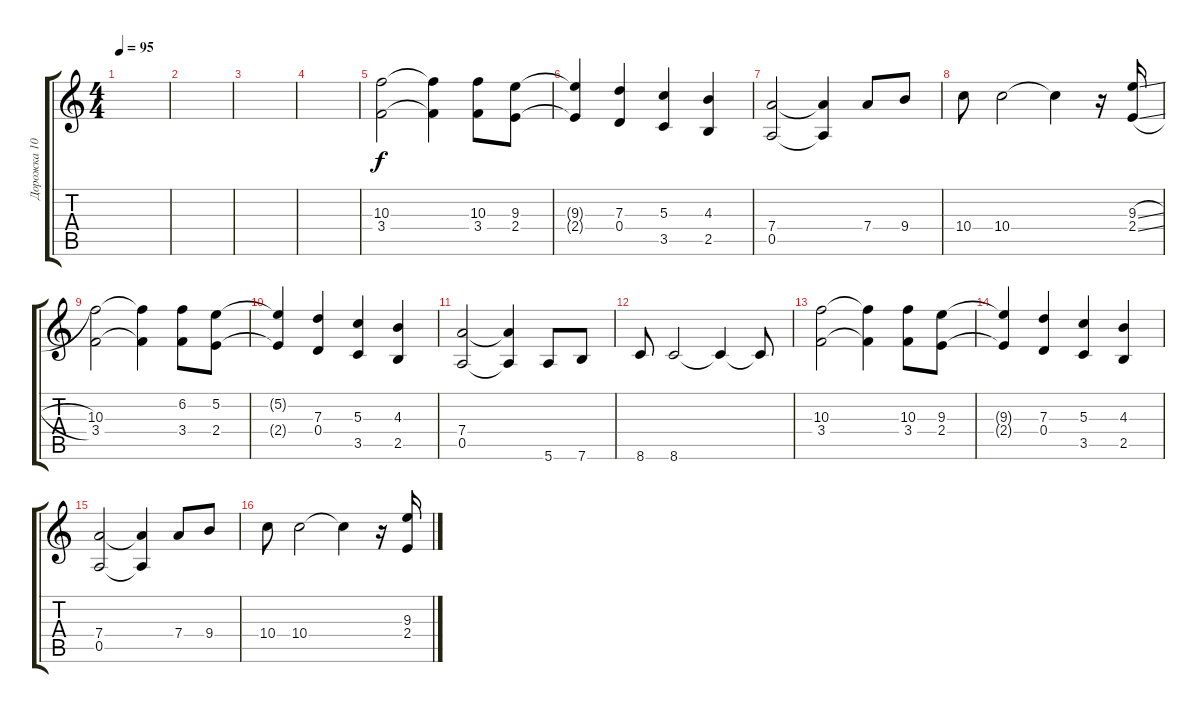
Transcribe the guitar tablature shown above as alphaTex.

\track ("Дорожка 10" "Дорожка 10") {instrument overdrivenguitar}
\staff {score tabs}
\tuning (E4 B3 G3 D3 A2 E2) {hide}
\ts (4 4)
\tempo 95
\clef g2
\ks c
|
|
|
|
(10.3 3.4).2 (10.3{t} 3.4{t}).4 (10.3 3.4).8 (9.3 2.4).8 |
(9.3{t} 2.4{t}).4 (7.3 0.4).4 (5.3 3.5).4 (4.3 2.5).4 |
(7.4 0.5).2 (7.4{t} 0.5{t}).4 7.4.8 9.4.8 |
10.4.8 10.4.2 10.4{t}.4 r.16 (9.3{sl} 2.4{sl}).16 |
(10.3 3.4).2 (10.3{t} 3.4{t}).4 (6.2 3.4).8 (5.2 2.4).8 |
(5.2{t} 2.4{t}).4 (7.3 0.4).4 (5.3 3.5).4 (4.3 2.5).4 |
(7.4 0.5).2 (7.4{t} 0.5{t}).4 5.6.8 7.6.8 |
8.6.8 8.6.2 8.6{t}.4 8.6{t}.8 |
(10.3 3.4).2 (10.3{t} 3.4{t}).4 (10.3 3.4).8 (9.3 2.4).8 |
(9.3{t} 2.4{t}).4 (7.3 0.4).4 (5.3 3.5).4 (4.3 2.5).4 |
(7.4 0.5).2 (7.4{t} 0.5{t}).4 7.4.8 9.4.8 |
10.4.8 10.4.2 10.4{t}.4 r.16 (9.3{sl} 2.4{sl}).16
